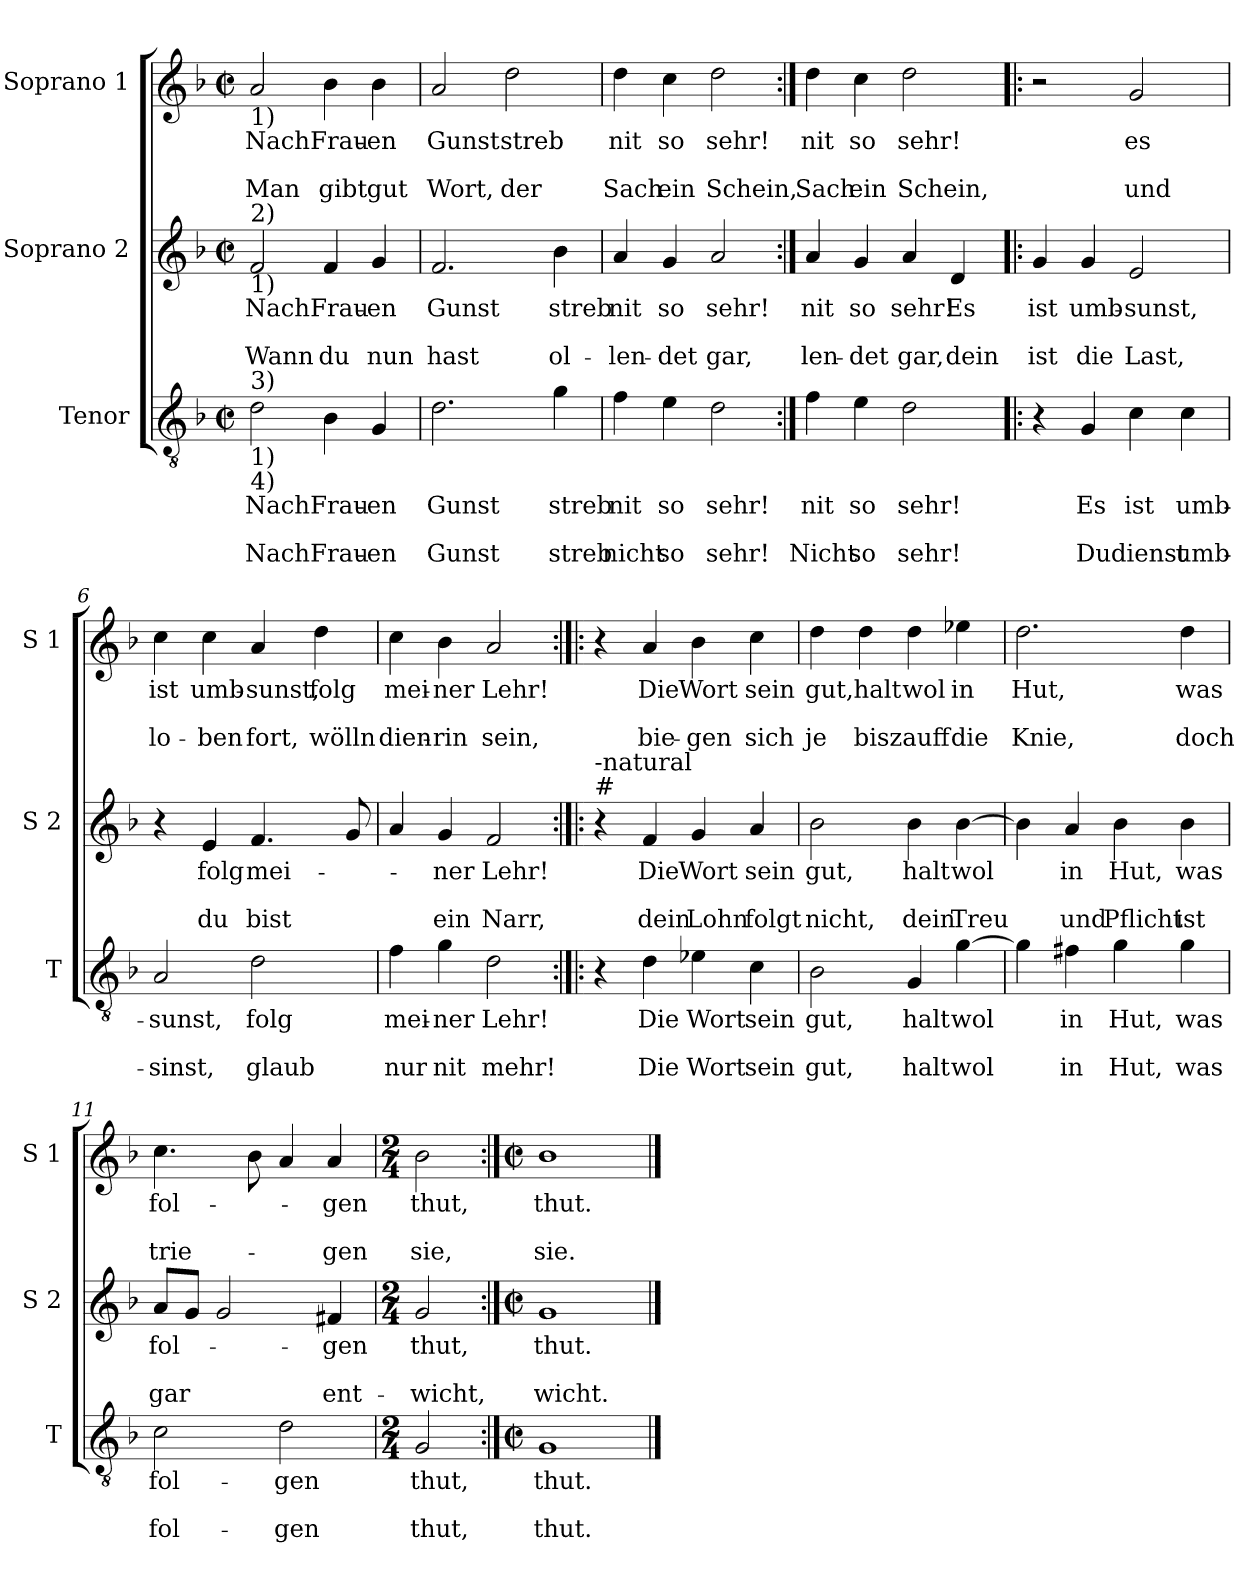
**kern	**text	**text	**text	**kern	**text	**text	**text	**kern	**text	**text	**text
*part3	*part3	*part3	*part3	*part2	*part2	*part2	*part2	*part1	*part1	*part1	*part1
*staff3	*staff3	*staff3	*staff3	*staff2	*staff2	*staff2	*staff2	*staff1	*staff1	*staff1	*staff1
*I"Tenor	*	*	*	*I"Soprano 2	*	*	*	*I"Soprano 1	*	*	*
*I'T	*	*	*	*I'S 2	*	*	*	*I'S 1	*	*	*
*clefGv2	*	*	*	*clefG2	*	*	*	*clefG2	*	*	*
*k[b-]	*	*	*	*k[b-]	*	*	*	*k[b-]	*	*	*
*F:	*	*	*	*F:	*	*	*	*F:	*	*	*
*M2/2	*	*	*	*M2/2	*	*	*	*M2/2	*	*	*
*met(c|)	*	*	*	*met(c|)	*	*	*	*met(c|)	*	*	*
=1	=1	=1	=1	=1	=1	=1	=1	=1	=1	=1	=1
!	!	!	!	!	!	!	!	!LO:TX:b:t=1)	!	!	!
!	!	!	!	!LO:TX:a:t=2)	!	!	!	!	!	!	!
!	!	!	!	!LO:TX:b:t=1)	!	!	!	!	!	!	!
!LO:TX:a:t=3)	!	!	!	!	!	!	!	!	!	!	!
!LO:TX:b:t=1)	!	!	!	!	!	!	!	!	!	!	!
!LO:TX:b:t=4)	!	!	!	!	!	!	!	!	!	!	!
!	!LO:LY:b	!	!LO:LY:b	!	!LO:LY:b	!	!LO:LY:b	!	!LO:LY:b	!	!LO:LY:b
2d\	Nach	.	Nach	2f/	Nach	.	Wann	2a/	Nach	.	Man
!	!LO:LY:b	!	!LO:LY:b	!	!LO:LY:b	!	!LO:LY:b	!	!LO:LY:b	!	!LO:LY:b
4B-\	Frau-	.	Frau-	4f/	Frau-	.	du	4b-\	Frau-	.	gibt
!	!LO:LY:b	!	!LO:LY:b	!	!LO:LY:b	!	!LO:LY:b	!	!LO:LY:b	!	!LO:LY:b
4G/	-en	.	-en	4g/	-en	.	nun	4b-\	-en	.	gut
=2	=2	=2	=2	=2	=2	=2	=2	=2	=2	=2	=2
!	!LO:LY:b	!	!LO:LY:b	!	!LO:LY:b	!	!LO:LY:b	!	!LO:LY:b	!	!LO:LY:b
2.d\	Gunst	.	Gunst	2.f/	Gunst	.	hast	2a/	Gunst	.	Wort,
!	!	!	!	!	!	!	!	!	!LO:LY:b	!	!LO:LY:b
.	.	.	.	.	.	.	.	2dd\	streb	.	der
!	!LO:LY:b	!	!LO:LY:b	!	!LO:LY:b	!	!LO:LY:b	!	!	!	!
4g\	streb	.	streb	4b-\	streb	.	ol-	.	.	.	.
=3	=3	=3	=3	=3	=3	=3	=3	=3	=3	=3	=3
!	!LO:LY:b	!	!LO:LY:b	!	!LO:LY:b	!	!LO:LY:b	!	!LO:LY:b	!	!LO:LY:b
4f\	nit	.	nicht	4a/	nit	.	-len-	4dd\	nit	.	Sach
!	!LO:LY:b	!	!LO:LY:b	!	!LO:LY:b	!	!LO:LY:b	!	!LO:LY:b	!	!LO:LY:b
4e\	so	.	so	4g/	so	.	-det	4cc\	so	.	ein
!	!LO:LY:b	!	!LO:LY:b	!	!LO:LY:b	!	!LO:LY:b	!	!LO:LY:b	!	!LO:LY:b
2d\	sehr!	.	sehr!	2a/	sehr!	.	gar,	2dd\	sehr!	.	Schein,
=4:|!	=4:|!	=4:|!	=4:|!	=4:|!	=4:|!	=4:|!	=4:|!	=4:|!	=4:|!	=4:|!	=4:|!
!	!LO:LY:b	!	!LO:LY:b	!	!LO:LY:b	!	!LO:LY:b	!	!LO:LY:b	!	!LO:LY:b
4f\	nit	.	Nicht	4a/	nit	.	len-	4dd\	nit	.	Sach
!	!LO:LY:b	!	!LO:LY:b	!	!LO:LY:b	!	!LO:LY:b	!	!LO:LY:b	!	!LO:LY:b
4e\	so	.	so	4g/	so	.	-det	4cc\	so	.	ein
!	!LO:LY:b	!	!LO:LY:b	!	!LO:LY:b	!	!LO:LY:b	!	!LO:LY:b	!	!LO:LY:b
2d\	sehr!	.	sehr!	4a/	sehr!	.	gar,	2dd\	sehr!	.	Schein,
!	!	!	!	!	!LO:LY:b	!	!LO:LY:b	!	!	!	!
.	.	.	.	4d/	Es	.	dein	.	.	.	.
!!LO:LB:g=z
=5!|:	=5!|:	=5!|:	=5!|:	=5!|:	=5!|:	=5!|:	=5!|:	=5!|:	=5!|:	=5!|:	=5!|:
!	!	!	!	!	!LO:LY:b	!	!LO:LY:b	!	!	!	!
4r	.	.	.	4g/	ist	.	ist	2r	.	.	.
!	!LO:LY:b	!	!LO:LY:b	!	!LO:LY:b	!	!LO:LY:b	!	!	!	!
4G/	Es	.	Du	4g/	umb-	.	die	.	.	.	.
!	!LO:LY:b	!	!LO:LY:b	!	!LO:LY:b	!	!LO:LY:b	!	!LO:LY:b	!	!LO:LY:b
4c\	ist	.	dienst	2e/	-sunst,	.	Last,	2g/	es	.	und
!	!LO:LY:b	!	!LO:LY:b	!	!	!	!	!	!	!	!
4c\	umb-	.	umb-	.	.	.	.	.	.	.	.
=6	=6	=6	=6	=6	=6	=6	=6	=6	=6	=6	=6
!	!LO:LY:b	!	!LO:LY:b	!	!	!	!	!	!LO:LY:b	!	!LO:LY:b
2A/	-sunst,	.	-sinst,	4r	.	.	.	4cc\	ist	.	lo-
!	!	!	!	!	!LO:LY:b	!	!LO:LY:b	!	!LO:LY:b	!	!LO:LY:b
.	.	.	.	4e/	folg	.	du	4cc\	umb-	.	-ben
!	!LO:LY:b	!	!LO:LY:b	!	!LO:LY:b	!	!LO:LY:b	!	!LO:LY:b	!	!LO:LY:b
2d\	folg	.	glaub	4.f/	mei-	.	bist	4a/	-sunst,	.	fort,
!	!	!	!	!	!	!	!	!	!LO:LY:b	!	!LO:LY:b
.	.	.	.	.	.	.	.	4dd\	folg	.	wölln
.	.	.	.	8g/	.	.	.	.	.	.	.
=7	=7	=7	=7	=7	=7	=7	=7	=7	=7	=7	=7
!	!LO:LY:b	!	!LO:LY:b	!	!	!	!	!	!LO:LY:b	!	!LO:LY:b
4f\	mei-	.	nur	4a/	.	.	.	4cc\	mei-	.	dien-
!	!LO:LY:b	!	!LO:LY:b	!	!LO:LY:b	!	!LO:LY:b	!	!LO:LY:b	!	!LO:LY:b
4g\	-ner	.	nit	4g/	-ner	.	ein	4b-\	-ner	.	-rin
!	!LO:LY:b	!	!LO:LY:b	!	!LO:LY:b	!	!LO:LY:b	!	!LO:LY:b	!	!LO:LY:b
2d\	Lehr!	.	mehr!	2f/	Lehr!	.	Narr,	2a/	Lehr!	.	sein,
=8:|!|:	=8:|!|:	=8:|!|:	=8:|!|:	=8:|!|:	=8:|!|:	=8:|!|:	=8:|!|:	=8:|!|:	=8:|!|:	=8:|!|:	=8:|!|:
!	!	!	!	!LO:TX:a:t=#	!	!	!	!	!	!	!
!	!	!	!	!LO:TX:a:t=-natural	!	!	!	!	!	!	!
4r	.	.	.	4r	.	.	.	4r	.	.	.
!	!LO:LY:b	!	!LO:LY:b	!	!LO:LY:b	!	!LO:LY:b	!	!LO:LY:b	!	!LO:LY:b
4d\	Die	.	Die	4f/	Die	.	dein	4a/	Die	.	bie-
!	!LO:LY:b	!	!LO:LY:b	!	!LO:LY:b	!	!LO:LY:b	!	!LO:LY:b	!	!LO:LY:b
4e-X\	Wort	.	Wort	4g/	Wort	.	Lohn	4b-\	Wort	.	-gen
!	!LO:LY:b	!	!LO:LY:b	!	!LO:LY:b	!	!LO:LY:b	!	!LO:LY:b	!	!LO:LY:b
4c\	sein	.	sein	4a/	sein	.	folgt	4cc\	sein	.	sich
!!LO:PB:g=z
=9	=9	=9	=9	=9	=9	=9	=9	=9	=9	=9	=9
!	!LO:LY:b	!	!LO:LY:b	!	!LO:LY:b	!	!LO:LY:b	!	!LO:LY:b	!	!LO:LY:b
2B-\	gut,	.	gut,	2b-\	gut,	.	nicht,	4dd\	gut,	.	je
!	!	!	!	!	!	!	!	!	!LO:LY:b	!	!LO:LY:b
.	.	.	.	.	.	.	.	4dd\	halt	.	bisz
!	!LO:LY:b	!	!LO:LY:b	!	!LO:LY:b	!	!LO:LY:b	!	!LO:LY:b	!	!LO:LY:b
4G/	halt	.	halt	4b-\	halt	.	dein	4dd\	wol	.	auff
!	!LO:LY:b	!	!LO:LY:b	!	!LO:LY:b	!	!LO:LY:b	!	!LO:LY:b	!	!LO:LY:b
[4g\	wol	.	wol	[4b-\	wol	.	Treu	4ee-X\	in	.	die
=10	=10	=10	=10	=10	=10	=10	=10	=10	=10	=10	=10
!	!	!	!	!	!	!	!	!	!LO:LY:b	!	!LO:LY:b
4g\]	.	.	.	4b-\]	.	.	.	2.dd\	Hut,	.	Knie,
!	!LO:LY:b	!	!LO:LY:b	!	!LO:LY:b	!	!LO:LY:b	!	!	!	!
4f#X\	in	.	in	4a/	in	.	und	.	.	.	.
!	!LO:LY:b	!	!LO:LY:b	!	!LO:LY:b	!	!LO:LY:b	!	!	!	!
4g\	Hut,	.	Hut,	4b-\	Hut,	.	Pflicht	.	.	.	.
!	!LO:LY:b	!	!LO:LY:b	!	!LO:LY:b	!	!LO:LY:b	!	!LO:LY:b	!	!LO:LY:b
4g\	was	.	was	4b-\	was	.	ist	4dd\	was	.	doch
=11	=11	=11	=11	=11	=11	=11	=11	=11	=11	=11	=11
!	!LO:LY:b	!	!LO:LY:b	!	!LO:LY:b	!	!LO:LY:b	!	!LO:LY:b	!	!LO:LY:b
2c\	fol-	.	fol-	8a/L	fol-	.	gar	4.cc\	fol-	.	trie-
.	.	.	.	8g/J	.	.	.	.	.	.	.
.	.	.	.	2g/	.	.	.	.	.	.	.
.	.	.	.	.	.	.	.	8b-\	.	.	.
!	!LO:LY:b	!	!LO:LY:b	!	!	!	!	!	!	!	!
2d\	-gen	.	-gen	.	.	.	.	4a/	.	.	.
!	!	!	!	!	!LO:LY:b	!	!LO:LY:b	!	!LO:LY:b	!	!LO:LY:b
.	.	.	.	4f#X/	-gen	.	ent-	4a/	-gen	.	-gen
=12	=12	=12	=12	=12	=12	=12	=12	=12	=12	=12	=12
*M2/4	*	*	*	*M2/4	*	*	*	*M2/4	*	*	*
!	!LO:LY:b	!	!LO:LY:b	!	!LO:LY:b	!	!LO:LY:b	!	!LO:LY:b	!	!LO:LY:b
2G/	thut,	.	thut,	2g/	thut,	.	-wicht,	2b-\	thut,	.	sie,
=13:|!	=13:|!	=13:|!	=13:|!	=13:|!	=13:|!	=13:|!	=13:|!	=13:|!	=13:|!	=13:|!	=13:|!
*M2/2	*	*	*	*M2/2	*	*	*	*M2/2	*	*	*
*met(c|)	*	*	*	*met(c|)	*	*	*	*met(c|)	*	*	*
!	!LO:LY:b	!	!LO:LY:b	!	!LO:LY:b	!	!LO:LY:b	!	!LO:LY:b	!	!LO:LY:b
1G	thut.	.	thut.	1g	thut.	.	wicht.	1b-	thut.	.	sie.
==	==	==	==	==	==	==	==	==	==	==	==
*-	*-	*-	*-	*-	*-	*-	*-	*-	*-	*-	*-
